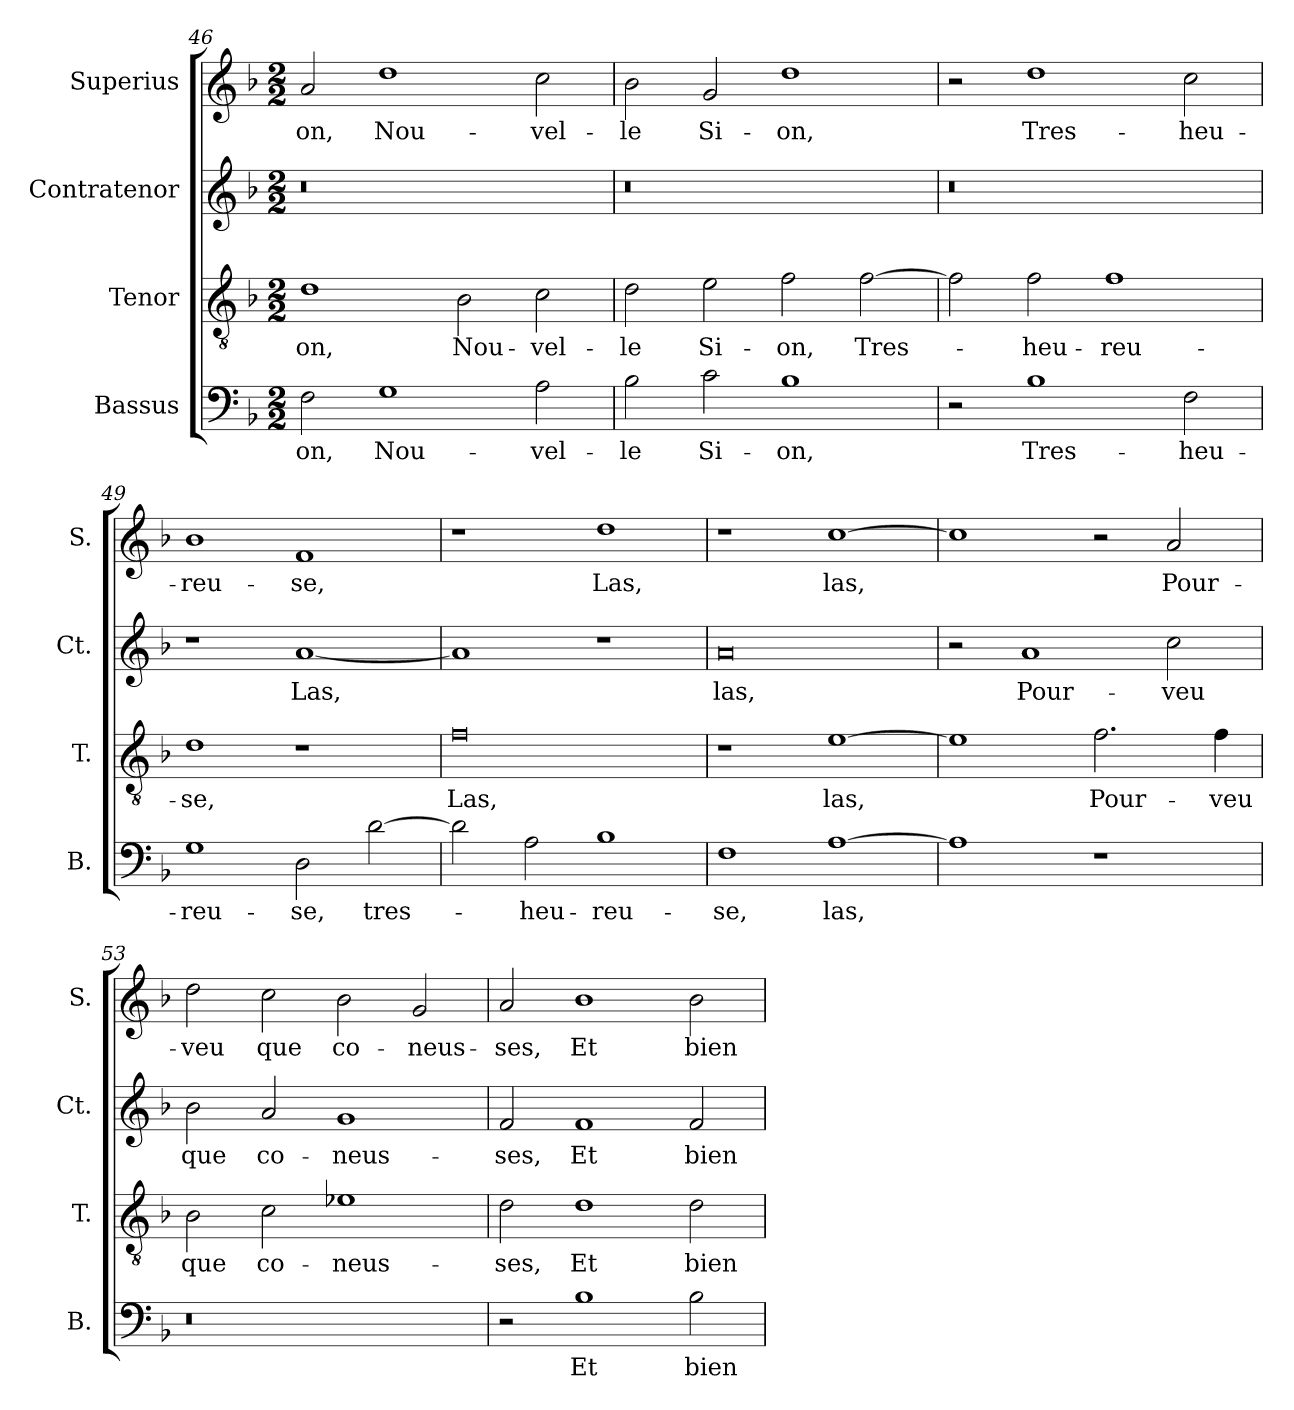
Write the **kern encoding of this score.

**kern	**text	**kern	**text	**kern	**text	**kern	**text
*part4	*part4	*part3	*part3	*part2	*part2	*part1	*part1
*staff4	*staff4	*staff3	*staff3	*staff2	*staff2	*staff1	*staff1
*I"Bassus	*	*I"Tenor	*	*I"Contratenor	*	*I"Superius	*
*I'B.	*	*I'T.	*	*I'Ct.	*	*I'S.	*
*clefF4	*	*clefGv2	*	*clefG2	*	*clefG2	*
*	*	*ITrd7c12	*	*	*	*	*
*k[b-]	*	*k[b-]	*	*k[b-]	*	*k[b-]	*
*F:	*	*F:	*	*F:	*	*F:	*
*M2/2	*	*M2/2	*	*M2/2	*	*M2/2	*
=46	=46	=46	=46	=46	=46	=46	=46
!	!	!	!	!LO:N:vis=0	!	!	!
2F\	-on,	1D\	-on,	1r	.	2a/	-on,
1G\	Nou-	.	.	.	.	1dd\	Nou-
.	.	2BB-\	Nou-	1ryy	.	.	.
2A\	-vel-	2C\	-vel-	.	.	2cc\	-vel-
=47	=47	=47	=47	=47	=47	=47	=47
!	!	!	!	!LO:N:vis=0	!	!	!
2B-\	-le	2D\	-le	1r	.	2b-\	-le
2c\	Si-	2E\	Si-	.	.	2g/	Si-
1B-\	-on,	2F\	-on,	1ryy	.	1dd\	-on,
.	.	[2F\	Tres-	.	.	.	.
=48	=48	=48	=48	=48	=48	=48	=48
!	!	!	!	!LO:N:vis=0	!	!	!
2r	.	2F\]	.	1r	.	2r	.
1B-\	Tres-	2F\	-heu-	.	.	1dd\	Tres-
.	.	1F\	-reu-	1ryy	.	.	.
2F\	-heu-	.	.	.	.	2cc\	-heu-
!!LO:PB:g=z
=49	=49	=49	=49	=49	=49	=49	=49
1G\	-reu-	1D\	-se,	1r	.	1b-\	-reu-
2D\	-se,	1r	.	[1a/	Las,	1f/	-se,
[2d\	tres-	.	.	.	.	.	.
=50	=50	=50	=50	=50	=50	=50	=50
2d\]	.	0F\	Las,	1a/]	.	1r	.
2A\	-heu-	.	.	.	.	.	.
1B-\	-reu-	.	.	1r	.	1dd\	Las,
=51	=51	=51	=51	=51	=51	=51	=51
1F\	-se,	1r	.	0a/	las,	1r	.
[1A\	las,	[1E\	las,	.	.	[1cc\	las,
=52	=52	=52	=52	=52	=52	=52	=52
1A\]	.	1E\]	.	2r	.	1cc\]	.
.	.	.	.	1a/	Pour-	.	.
1r	.	2.F\	Pour-	.	.	2r	.
.	.	.	.	2cc\	-veu	2a/	Pour-
.	.	4F\	-veu	.	.	.	.
=53	=53	=53	=53	=53	=53	=53	=53
!LO:N:vis=0	!	!	!	!	!	!	!
1r	.	2BB-\	que	2b-\	que	2dd\	-veu
.	.	2C\	co-	2a/	co-	2cc\	que
1ryy	.	1E-X\	-neus-	1g/	-neus-	2b-\	co-
.	.	.	.	.	.	2g/	-neus-
!!LO:LB:g=z
=54	=54	=54	=54	=54	=54	=54	=54
2r	.	2D\	-ses,	2f/	-ses,	2a/	-ses,
1B-\	Et	1D\	Et	1f/	Et	1b-\	Et
2B-\	bien	2D\	bien	2f/	bien	2b-\	bien
=	=	=	=	=	=	=	=
*-	*-	*-	*-	*-	*-	*-	*-
